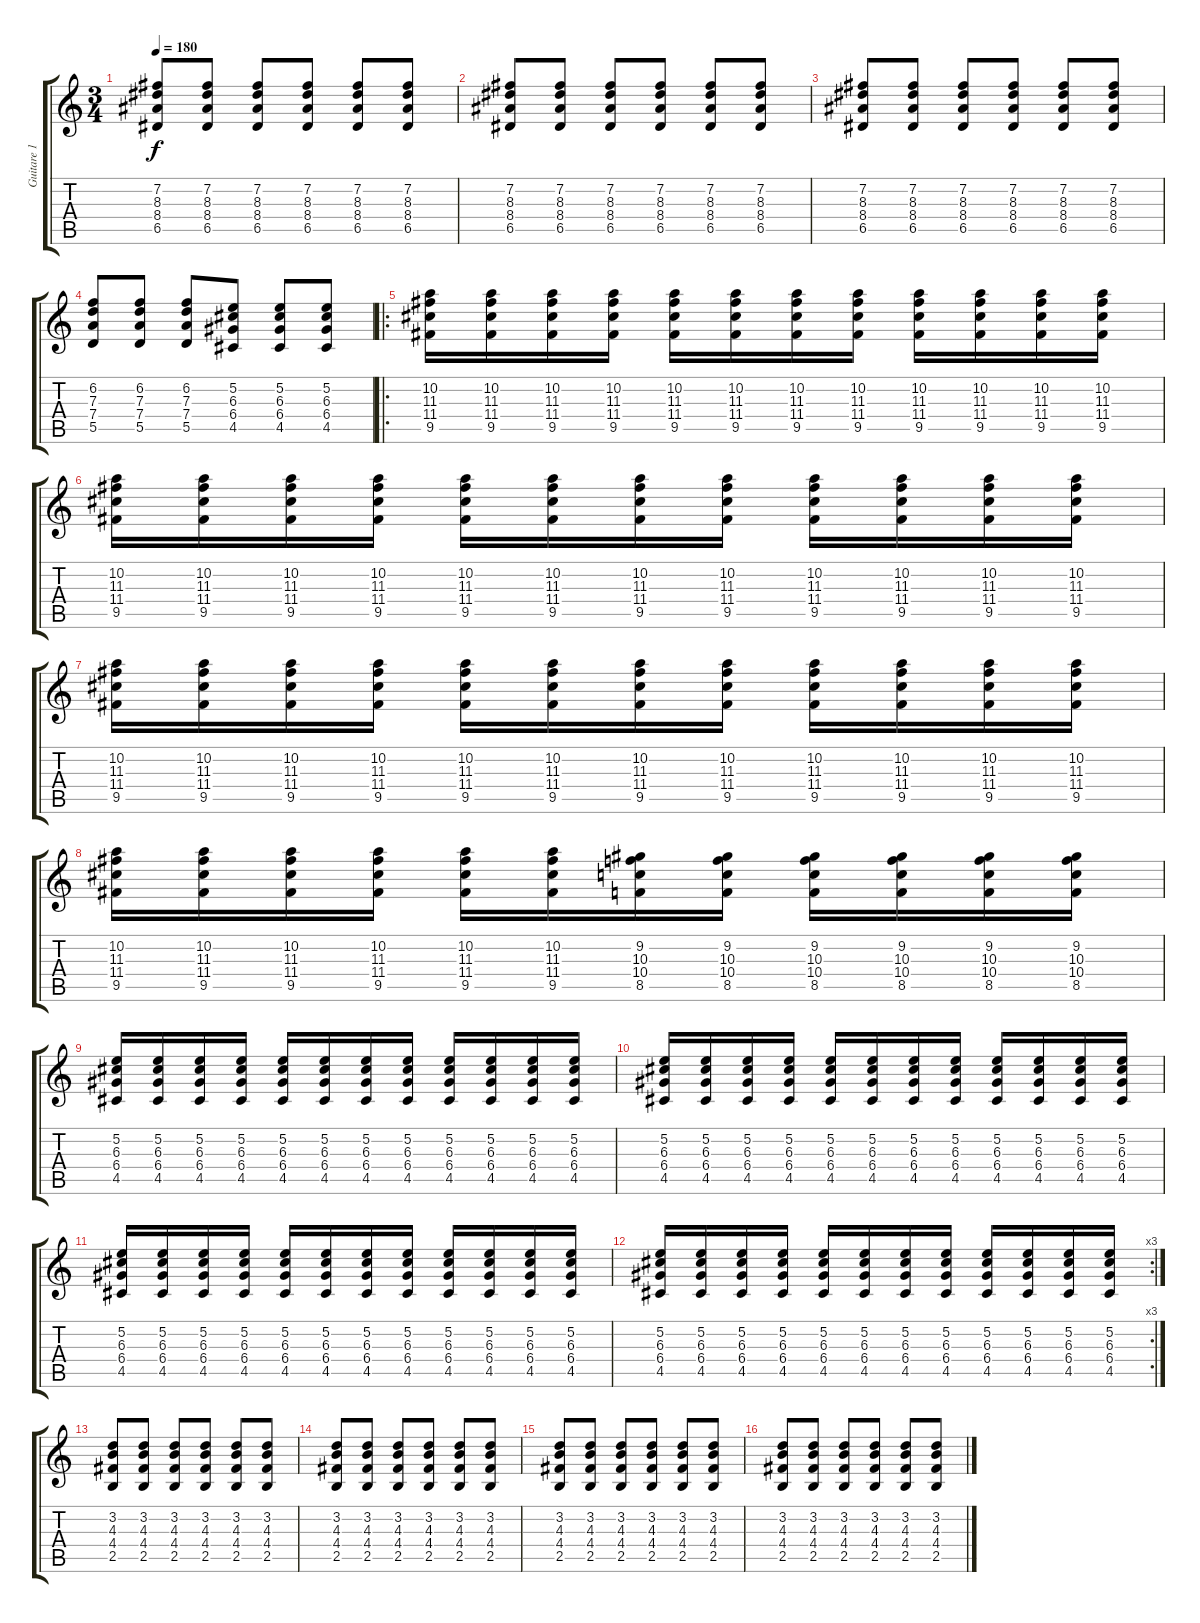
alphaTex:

\track ("Guitare 1" "Guitare 1") {instrument overdrivenguitar}
\staff {score tabs}
\tuning (E4 B3 G3 D3 A2 E2) {hide}
\ts (3 4)
\tempo 180
\clef g2
\ks c
(7.2 8.3 8.4 6.5).8{dy f} (7.2 8.3 8.4 6.5).8 (7.2 8.3 8.4 6.5).8 (7.2 8.3 8.4 6.5).8 (7.2 8.3 8.4 6.5).8 (7.2 8.3 8.4 6.5).8 |
(7.2 8.3 8.4 6.5).8 (7.2 8.3 8.4 6.5).8 (7.2 8.3 8.4 6.5).8 (7.2 8.3 8.4 6.5).8 (7.2 8.3 8.4 6.5).8 (7.2 8.3 8.4 6.5).8 |
(7.2 8.3 8.4 6.5).8 (7.2 8.3 8.4 6.5).8 (7.2 8.3 8.4 6.5).8 (7.2 8.3 8.4 6.5).8 (7.2 8.3 8.4 6.5).8 (7.2 8.3 8.4 6.5).8 |
(6.2 7.3 7.4 5.5).8 (6.2 7.3 7.4 5.5).8 (6.2 7.3 7.4 5.5).8 (5.2 6.3 6.4 4.5).8 (5.2 6.3 6.4 4.5).8 (5.2 6.3 6.4 4.5).8 |
\ro
(10.2 11.3 11.4 9.5).16 (10.2 11.3 11.4 9.5).16 (10.2 11.3 11.4 9.5).16 (10.2 11.3 11.4 9.5).16 (10.2 11.3 11.4 9.5).16 (10.2 11.3 11.4 9.5).16 (10.2 11.3 11.4 9.5).16 (10.2 11.3 11.4 9.5).16 (10.2 11.3 11.4 9.5).16 (10.2 11.3 11.4 9.5).16 (10.2 11.3 11.4 9.5).16 (10.2 11.3 11.4 9.5).16 |
(10.2 11.3 11.4 9.5).16 (10.2 11.3 11.4 9.5).16 (10.2 11.3 11.4 9.5).16 (10.2 11.3 11.4 9.5).16 (10.2 11.3 11.4 9.5).16 (10.2 11.3 11.4 9.5).16 (10.2 11.3 11.4 9.5).16 (10.2 11.3 11.4 9.5).16 (10.2 11.3 11.4 9.5).16 (10.2 11.3 11.4 9.5).16 (10.2 11.3 11.4 9.5).16 (10.2 11.3 11.4 9.5).16 |
(10.2 11.3 11.4 9.5).16 (10.2 11.3 11.4 9.5).16 (10.2 11.3 11.4 9.5).16 (10.2 11.3 11.4 9.5).16 (10.2 11.3 11.4 9.5).16 (10.2 11.3 11.4 9.5).16 (10.2 11.3 11.4 9.5).16 (10.2 11.3 11.4 9.5).16 (10.2 11.3 11.4 9.5).16 (10.2 11.3 11.4 9.5).16 (10.2 11.3 11.4 9.5).16 (10.2 11.3 11.4 9.5).16 |
(10.2 11.3 11.4 9.5).16 (10.2 11.3 11.4 9.5).16 (10.2 11.3 11.4 9.5).16 (10.2 11.3 11.4 9.5).16 (10.2 11.3 11.4 9.5).16 (10.2 11.3 11.4 9.5).16 (9.2 10.3 10.4 8.5).16 (9.2 10.3 10.4 8.5).16 (9.2 10.3 10.4 8.5).16 (9.2 10.3 10.4 8.5).16 (9.2 10.3 10.4 8.5).16 (9.2 10.3 10.4 8.5).16 |
(5.2 6.3 6.4 4.5).16 (5.2 6.3 6.4 4.5).16 (5.2 6.3 6.4 4.5).16 (5.2 6.3 6.4 4.5).16 (5.2 6.3 6.4 4.5).16 (5.2 6.3 6.4 4.5).16 (5.2 6.3 6.4 4.5).16 (5.2 6.3 6.4 4.5).16 (5.2 6.3 6.4 4.5).16 (5.2 6.3 6.4 4.5).16 (5.2 6.3 6.4 4.5).16 (5.2 6.3 6.4 4.5).16 |
(5.2 6.3 6.4 4.5).16 (5.2 6.3 6.4 4.5).16 (5.2 6.3 6.4 4.5).16 (5.2 6.3 6.4 4.5).16 (5.2 6.3 6.4 4.5).16 (5.2 6.3 6.4 4.5).16 (5.2 6.3 6.4 4.5).16 (5.2 6.3 6.4 4.5).16 (5.2 6.3 6.4 4.5).16 (5.2 6.3 6.4 4.5).16 (5.2 6.3 6.4 4.5).16 (5.2 6.3 6.4 4.5).16 |
(5.2 6.3 6.4 4.5).16 (5.2 6.3 6.4 4.5).16 (5.2 6.3 6.4 4.5).16 (5.2 6.3 6.4 4.5).16 (5.2 6.3 6.4 4.5).16 (5.2 6.3 6.4 4.5).16 (5.2 6.3 6.4 4.5).16 (5.2 6.3 6.4 4.5).16 (5.2 6.3 6.4 4.5).16 (5.2 6.3 6.4 4.5).16 (5.2 6.3 6.4 4.5).16 (5.2 6.3 6.4 4.5).16 |
\rc 3
(5.2 6.3 6.4 4.5).16 (5.2 6.3 6.4 4.5).16 (5.2 6.3 6.4 4.5).16 (5.2 6.3 6.4 4.5).16 (5.2 6.3 6.4 4.5).16 (5.2 6.3 6.4 4.5).16 (5.2 6.3 6.4 4.5).16 (5.2 6.3 6.4 4.5).16 (5.2 6.3 6.4 4.5).16 (5.2 6.3 6.4 4.5).16 (5.2 6.3 6.4 4.5).16 (5.2 6.3 6.4 4.5).16 |
(3.2 4.3 4.4 2.5).8 (3.2 4.3 4.4 2.5).8 (3.2 4.3 4.4 2.5).8 (3.2 4.3 4.4 2.5).8 (3.2 4.3 4.4 2.5).8 (3.2 4.3 4.4 2.5).8 |
(3.2 4.3 4.4 2.5).8 (3.2 4.3 4.4 2.5).8 (3.2 4.3 4.4 2.5).8 (3.2 4.3 4.4 2.5).8 (3.2 4.3 4.4 2.5).8 (3.2 4.3 4.4 2.5).8 |
(3.2 4.3 4.4 2.5).8 (3.2 4.3 4.4 2.5).8 (3.2 4.3 4.4 2.5).8 (3.2 4.3 4.4 2.5).8 (3.2 4.3 4.4 2.5).8 (3.2 4.3 4.4 2.5).8 |
(3.2 4.3 4.4 2.5).8 (3.2 4.3 4.4 2.5).8 (3.2 4.3 4.4 2.5).8 (3.2 4.3 4.4 2.5).8 (3.2 4.3 4.4 2.5).8 (3.2 4.3 4.4 2.5).8
